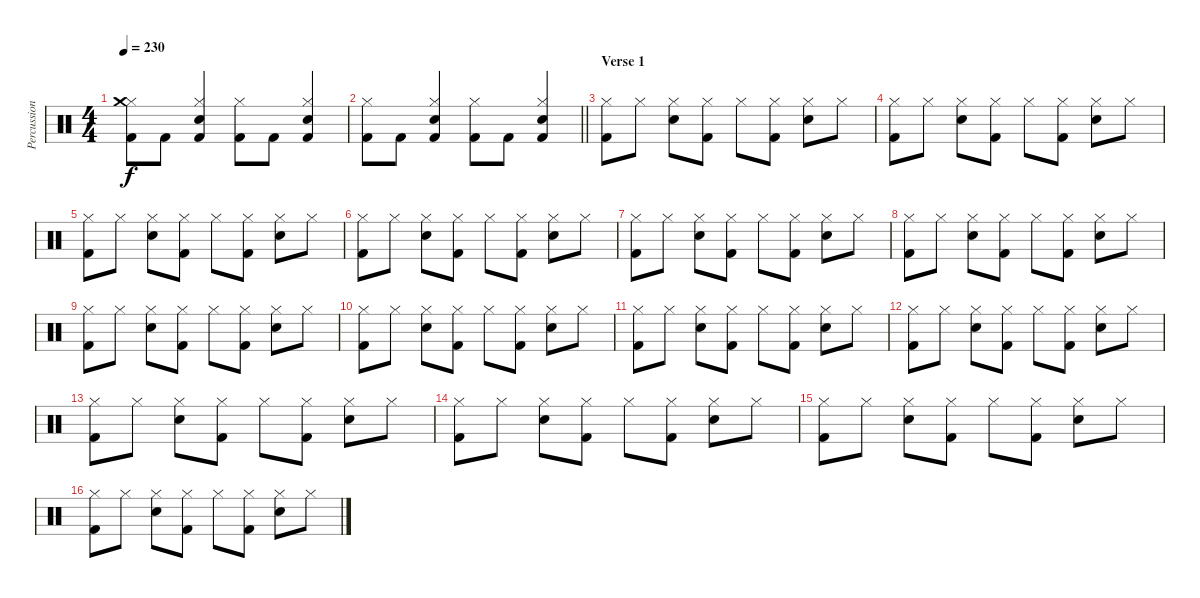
\track ("Percussion" "Percussion") {instrument percussion}
\staff {score}
\articulation defaults
\ts (4 4)
\tempo 230
\clef neutral
\ks c
("Kick (hit) 2" "Hi-Hat (closed)" "Crash medium (hit)").8{dy f} "Kick (hit) 2".8 ("Kick (hit) 2" "Snare (hit) 2" "Hi-Hat (closed)").4 ("Kick (hit) 2" "Hi-Hat (closed)").8 "Kick (hit) 2".8 ("Kick (hit) 2" "Snare (hit) 2" "Hi-Hat (closed)").4 |
\barLineRight lightlight
("Kick (hit) 2" "Hi-Hat (closed)").8 "Kick (hit) 2".8 ("Kick (hit) 2" "Snare (hit) 2" "Hi-Hat (closed)").4 ("Kick (hit) 2" "Hi-Hat (closed)").8 "Kick (hit) 2".8 ("Kick (hit) 2" "Snare (hit) 2" "Hi-Hat (closed)").4 |
\section ("" "Verse 1")
("Kick (hit) 2" "Hi-Hat (closed)").8 "Hi-Hat (closed)".8 ("Snare (hit) 2" "Hi-Hat (closed)").8 ("Kick (hit) 2" "Hi-Hat (closed)").8 "Hi-Hat (closed)".8 ("Kick (hit) 2" "Hi-Hat (closed)").8 ("Snare (hit) 2" "Hi-Hat (closed)").8 "Hi-Hat (closed)".8 |
("Kick (hit) 2" "Hi-Hat (closed)").8 "Hi-Hat (closed)".8 ("Snare (hit) 2" "Hi-Hat (closed)").8 ("Kick (hit) 2" "Hi-Hat (closed)").8 "Hi-Hat (closed)".8 ("Kick (hit) 2" "Hi-Hat (closed)").8 ("Snare (hit) 2" "Hi-Hat (closed)").8 "Hi-Hat (closed)".8 |
("Kick (hit) 2" "Hi-Hat (closed)").8 "Hi-Hat (closed)".8 ("Snare (hit) 2" "Hi-Hat (closed)").8 ("Kick (hit) 2" "Hi-Hat (closed)").8 "Hi-Hat (closed)".8 ("Kick (hit) 2" "Hi-Hat (closed)").8 ("Snare (hit) 2" "Hi-Hat (closed)").8 "Hi-Hat (closed)".8 |
("Kick (hit) 2" "Hi-Hat (closed)").8 "Hi-Hat (closed)".8 ("Snare (hit) 2" "Hi-Hat (closed)").8 ("Kick (hit) 2" "Hi-Hat (closed)").8 "Hi-Hat (closed)".8 ("Kick (hit) 2" "Hi-Hat (closed)").8 ("Snare (hit) 2" "Hi-Hat (closed)").8 "Hi-Hat (closed)".8 |
("Kick (hit) 2" "Hi-Hat (closed)").8 "Hi-Hat (closed)".8 ("Snare (hit) 2" "Hi-Hat (closed)").8 ("Kick (hit) 2" "Hi-Hat (closed)").8 "Hi-Hat (closed)".8 ("Kick (hit) 2" "Hi-Hat (closed)").8 ("Snare (hit) 2" "Hi-Hat (closed)").8 "Hi-Hat (closed)".8 |
("Kick (hit) 2" "Hi-Hat (closed)").8 "Hi-Hat (closed)".8 ("Snare (hit) 2" "Hi-Hat (closed)").8 ("Kick (hit) 2" "Hi-Hat (closed)").8 "Hi-Hat (closed)".8 ("Kick (hit) 2" "Hi-Hat (closed)").8 ("Snare (hit) 2" "Hi-Hat (closed)").8 "Hi-Hat (closed)".8 |
("Kick (hit) 2" "Hi-Hat (closed)").8 "Hi-Hat (closed)".8 ("Snare (hit) 2" "Hi-Hat (closed)").8 ("Kick (hit) 2" "Hi-Hat (closed)").8 "Hi-Hat (closed)".8 ("Kick (hit) 2" "Hi-Hat (closed)").8 ("Snare (hit) 2" "Hi-Hat (closed)").8 "Hi-Hat (closed)".8 |
("Kick (hit) 2" "Hi-Hat (closed)").8 "Hi-Hat (closed)".8 ("Snare (hit) 2" "Hi-Hat (closed)").8 ("Kick (hit) 2" "Hi-Hat (closed)").8 "Hi-Hat (closed)".8 ("Kick (hit) 2" "Hi-Hat (closed)").8 ("Snare (hit) 2" "Hi-Hat (closed)").8 "Hi-Hat (closed)".8 |
("Kick (hit) 2" "Hi-Hat (closed)").8 "Hi-Hat (closed)".8 ("Snare (hit) 2" "Hi-Hat (closed)").8 ("Kick (hit) 2" "Hi-Hat (closed)").8 "Hi-Hat (closed)".8 ("Kick (hit) 2" "Hi-Hat (closed)").8 ("Snare (hit) 2" "Hi-Hat (closed)").8 "Hi-Hat (closed)".8 |
("Kick (hit) 2" "Hi-Hat (closed)").8 "Hi-Hat (closed)".8 ("Snare (hit) 2" "Hi-Hat (closed)").8 ("Kick (hit) 2" "Hi-Hat (closed)").8 "Hi-Hat (closed)".8 ("Kick (hit) 2" "Hi-Hat (closed)").8 ("Snare (hit) 2" "Hi-Hat (closed)").8 "Hi-Hat (closed)".8 |
("Kick (hit) 2" "Hi-Hat (closed)").8 "Hi-Hat (closed)".8 ("Snare (hit) 2" "Hi-Hat (closed)").8 ("Kick (hit) 2" "Hi-Hat (closed)").8 "Hi-Hat (closed)".8 ("Kick (hit) 2" "Hi-Hat (closed)").8 ("Snare (hit) 2" "Hi-Hat (closed)").8 "Hi-Hat (closed)".8 |
("Kick (hit) 2" "Hi-Hat (closed)").8 "Hi-Hat (closed)".8 ("Snare (hit) 2" "Hi-Hat (closed)").8 ("Kick (hit) 2" "Hi-Hat (closed)").8 "Hi-Hat (closed)".8 ("Kick (hit) 2" "Hi-Hat (closed)").8 ("Snare (hit) 2" "Hi-Hat (closed)").8 "Hi-Hat (closed)".8 |
("Kick (hit) 2" "Hi-Hat (closed)").8 "Hi-Hat (closed)".8 ("Snare (hit) 2" "Hi-Hat (closed)").8 ("Kick (hit) 2" "Hi-Hat (closed)").8 "Hi-Hat (closed)".8 ("Kick (hit) 2" "Hi-Hat (closed)").8 ("Snare (hit) 2" "Hi-Hat (closed)").8 "Hi-Hat (closed)".8 |
("Kick (hit) 2" "Hi-Hat (closed)").8 "Hi-Hat (closed)".8 ("Snare (hit) 2" "Hi-Hat (closed)").8 ("Kick (hit) 2" "Hi-Hat (closed)").8 "Hi-Hat (closed)".8 ("Kick (hit) 2" "Hi-Hat (closed)").8 ("Snare (hit) 2" "Hi-Hat (closed)").8 "Hi-Hat (closed)".8
